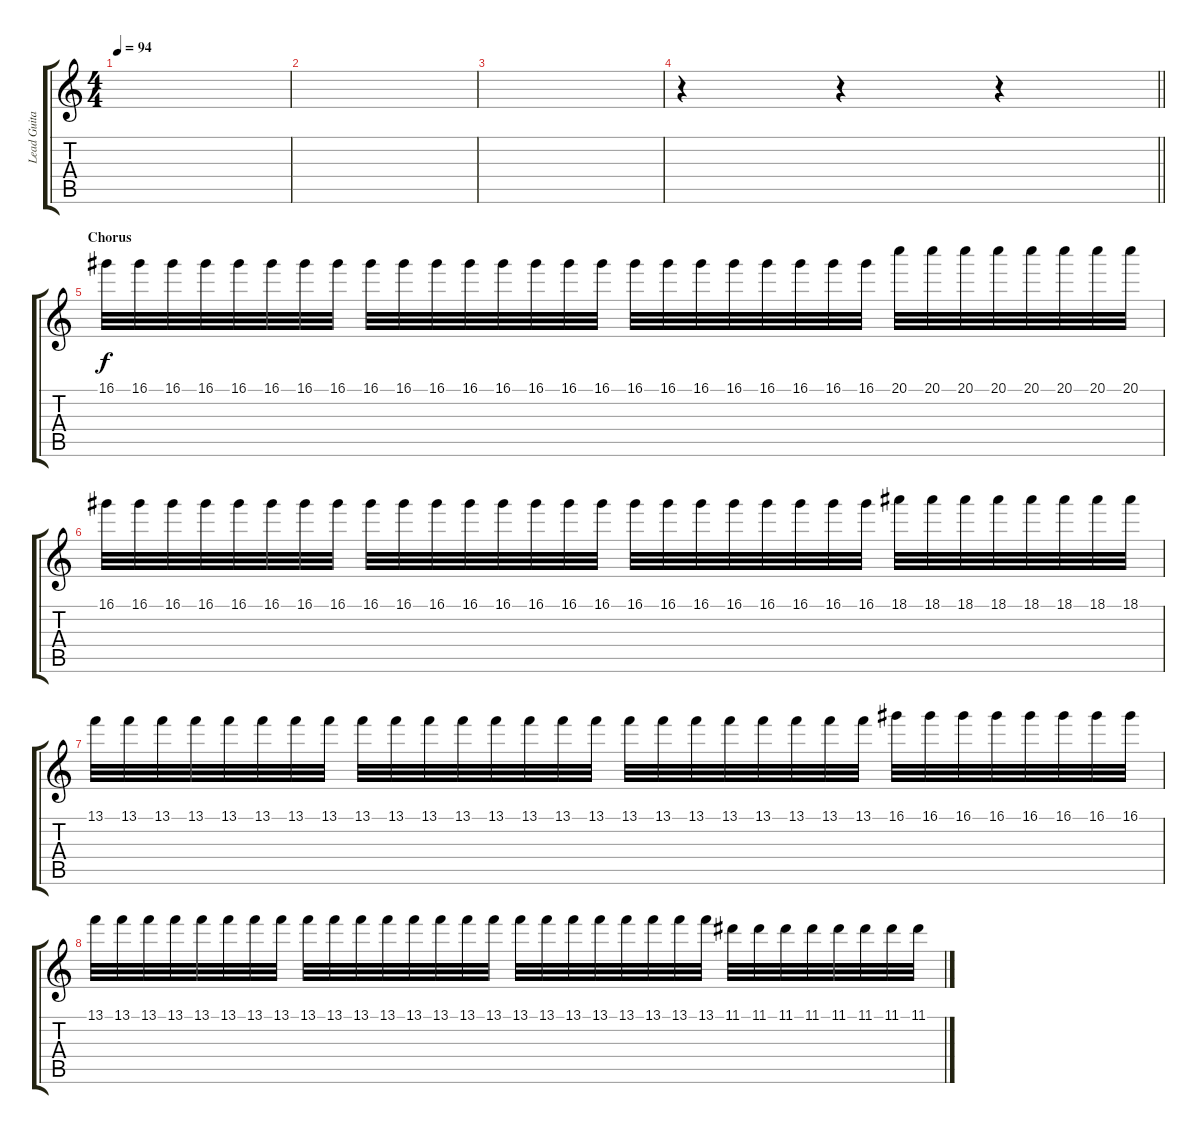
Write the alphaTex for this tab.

\track ("Lead Guitar" "Lead Guita") {instrument overdrivenguitar}
\staff {score tabs}
\tuning (E4 B3 G3 D3 A2 E2) {hide}
\ts (4 4)
\tempo 94
\clef g2
\ks c
|
|
|
\barLineRight lightlight
r.4 r.4 r.4 |
\section ("" "Chorus")
16.1.32 16.1.32 16.1.32 16.1.32 16.1.32 16.1.32 16.1.32 16.1.32 16.1.32 16.1.32 16.1.32 16.1.32 16.1.32 16.1.32 16.1.32 16.1.32 16.1.32 16.1.32 16.1.32 16.1.32 16.1.32 16.1.32 16.1.32 16.1.32 20.1.32 20.1.32 20.1.32 20.1.32 20.1.32 20.1.32 20.1.32 20.1.32 |
16.1.32 16.1.32 16.1.32 16.1.32 16.1.32 16.1.32 16.1.32 16.1.32 16.1.32 16.1.32 16.1.32 16.1.32 16.1.32 16.1.32 16.1.32 16.1.32 16.1.32 16.1.32 16.1.32 16.1.32 16.1.32 16.1.32 16.1.32 16.1.32 18.1.32 18.1.32 18.1.32 18.1.32 18.1.32 18.1.32 18.1.32 18.1.32 |
13.1.32 13.1.32 13.1.32 13.1.32 13.1.32 13.1.32 13.1.32 13.1.32 13.1.32 13.1.32 13.1.32 13.1.32 13.1.32 13.1.32 13.1.32 13.1.32 13.1.32 13.1.32 13.1.32 13.1.32 13.1.32 13.1.32 13.1.32 13.1.32 16.1.32 16.1.32 16.1.32 16.1.32 16.1.32 16.1.32 16.1.32 16.1.32 |
13.1.32 13.1.32 13.1.32 13.1.32 13.1.32 13.1.32 13.1.32 13.1.32 13.1.32 13.1.32 13.1.32 13.1.32 13.1.32 13.1.32 13.1.32 13.1.32 13.1.32 13.1.32 13.1.32 13.1.32 13.1.32 13.1.32 13.1.32 13.1.32 11.1.32 11.1.32 11.1.32 11.1.32 11.1.32 11.1.32 11.1.32 11.1.32
